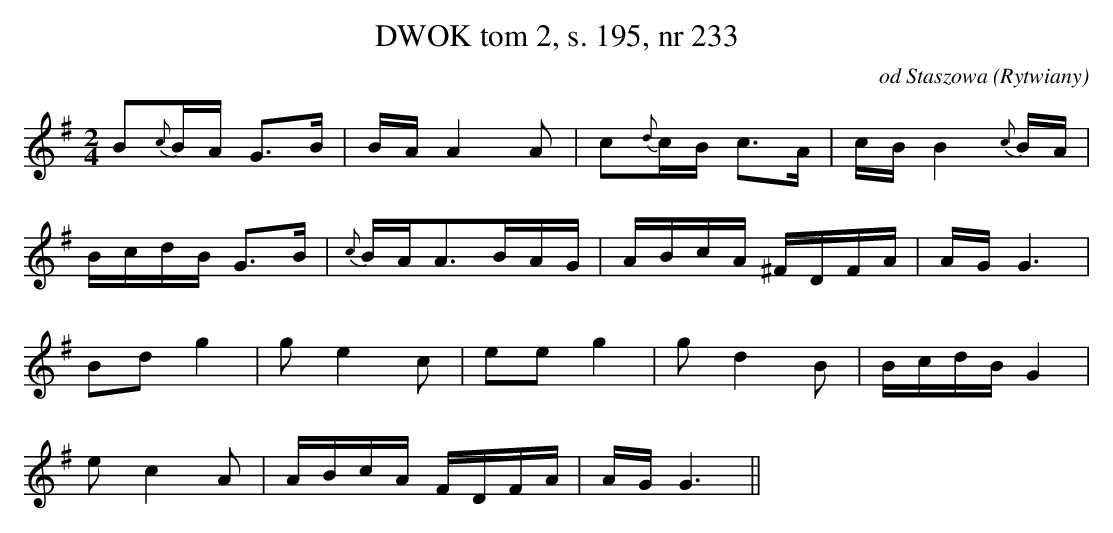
X:1
T:DWOK tom 2, s. 195, nr 233
O:od Staszowa (Rytwiany)
L:1/16
M:2/4
K:G
B2{c}BA G3B|BAA4A2|c2{d}cB c3A|cBB4{c}BA|
BcdB G3B|{c}BAA3BAG|ABcA ^FDFA|AGG6|
B2d2 g4|g2e4c2|e2e2 g4|g2d4B2|BcdB G4|
e2c4A2|ABcA FDFA|AGG6||
